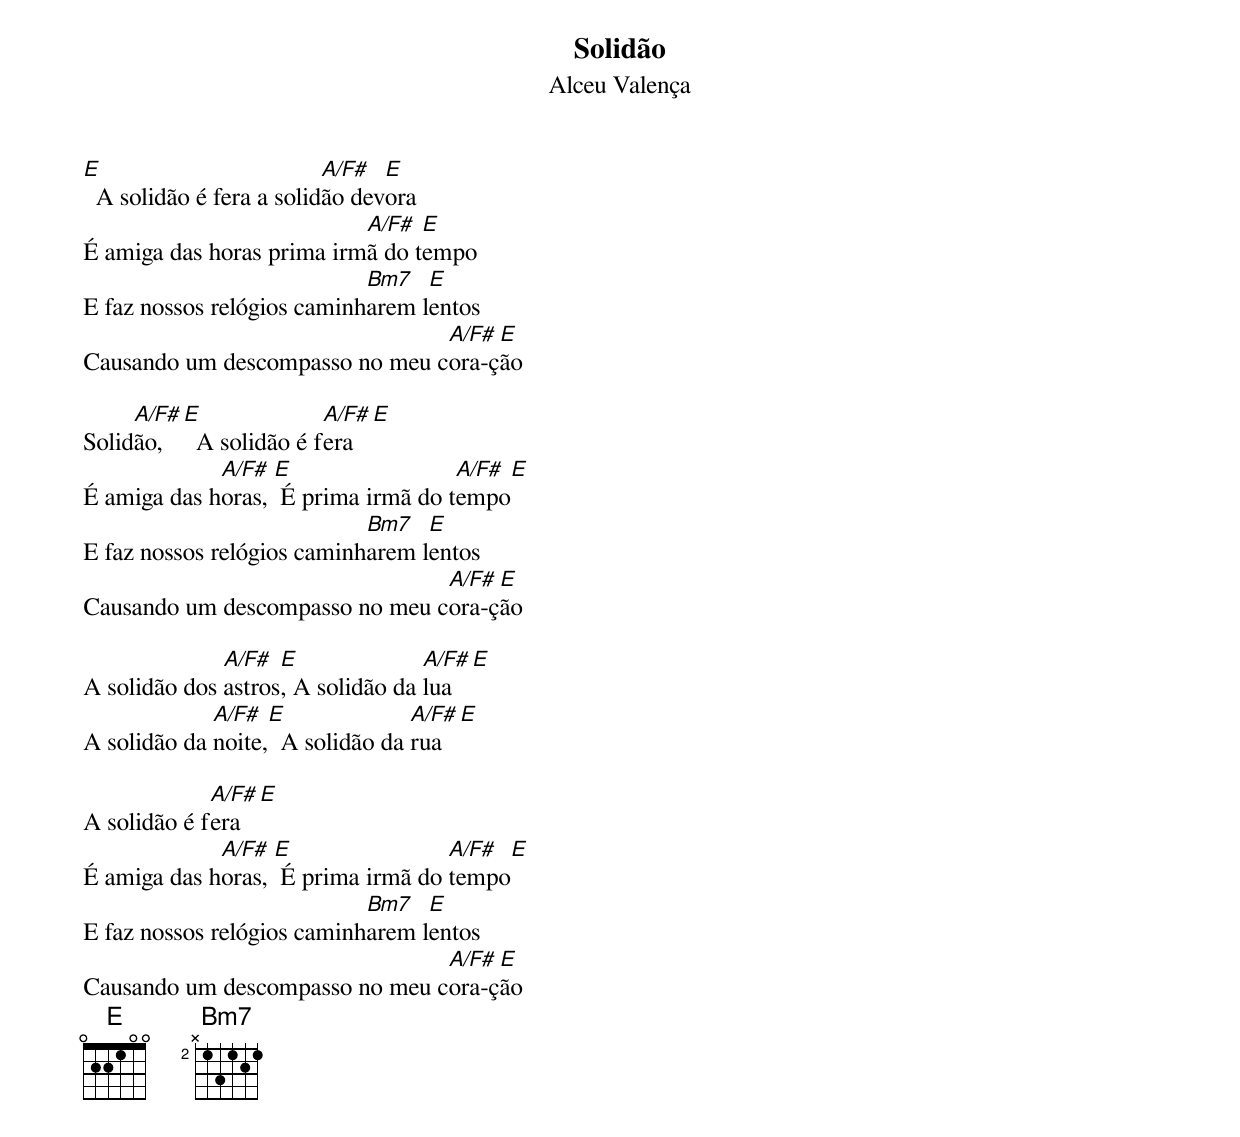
Solidão
Alceu Valença

E                         A/F#  E
  A solidão é fera a solidão devora
                           A/F#  E
É amiga das horas prima irmã do tempo
                            Bm7   E
E faz nossos relógios caminharem lentos
                                A/F# E
Causando um descompasso no meu cora-ção

     A/F# E              A/F#  E
Solidão,    A solidão é fera
             A/F#  E                 A/F#   E
É amiga das horas,  É prima irmã do tempo
                            Bm7   E
E faz nossos relógios caminharem lentos
                                A/F# E
Causando um descompasso no meu cora-ção

              A/F#  E              A/F#  E
A solidão dos astros, A solidão da lua
             A/F#  E              A/F#  E
A solidão da noite,  A solidão da rua

             A/F#  E
A solidão é fera
             A/F#  E                A/F#   E
É amiga das horas,  É prima irmã do tempo
                            Bm7   E
E faz nossos relógios caminharem lentos
                                A/F# E
Causando um descompasso no meu cora-ção
